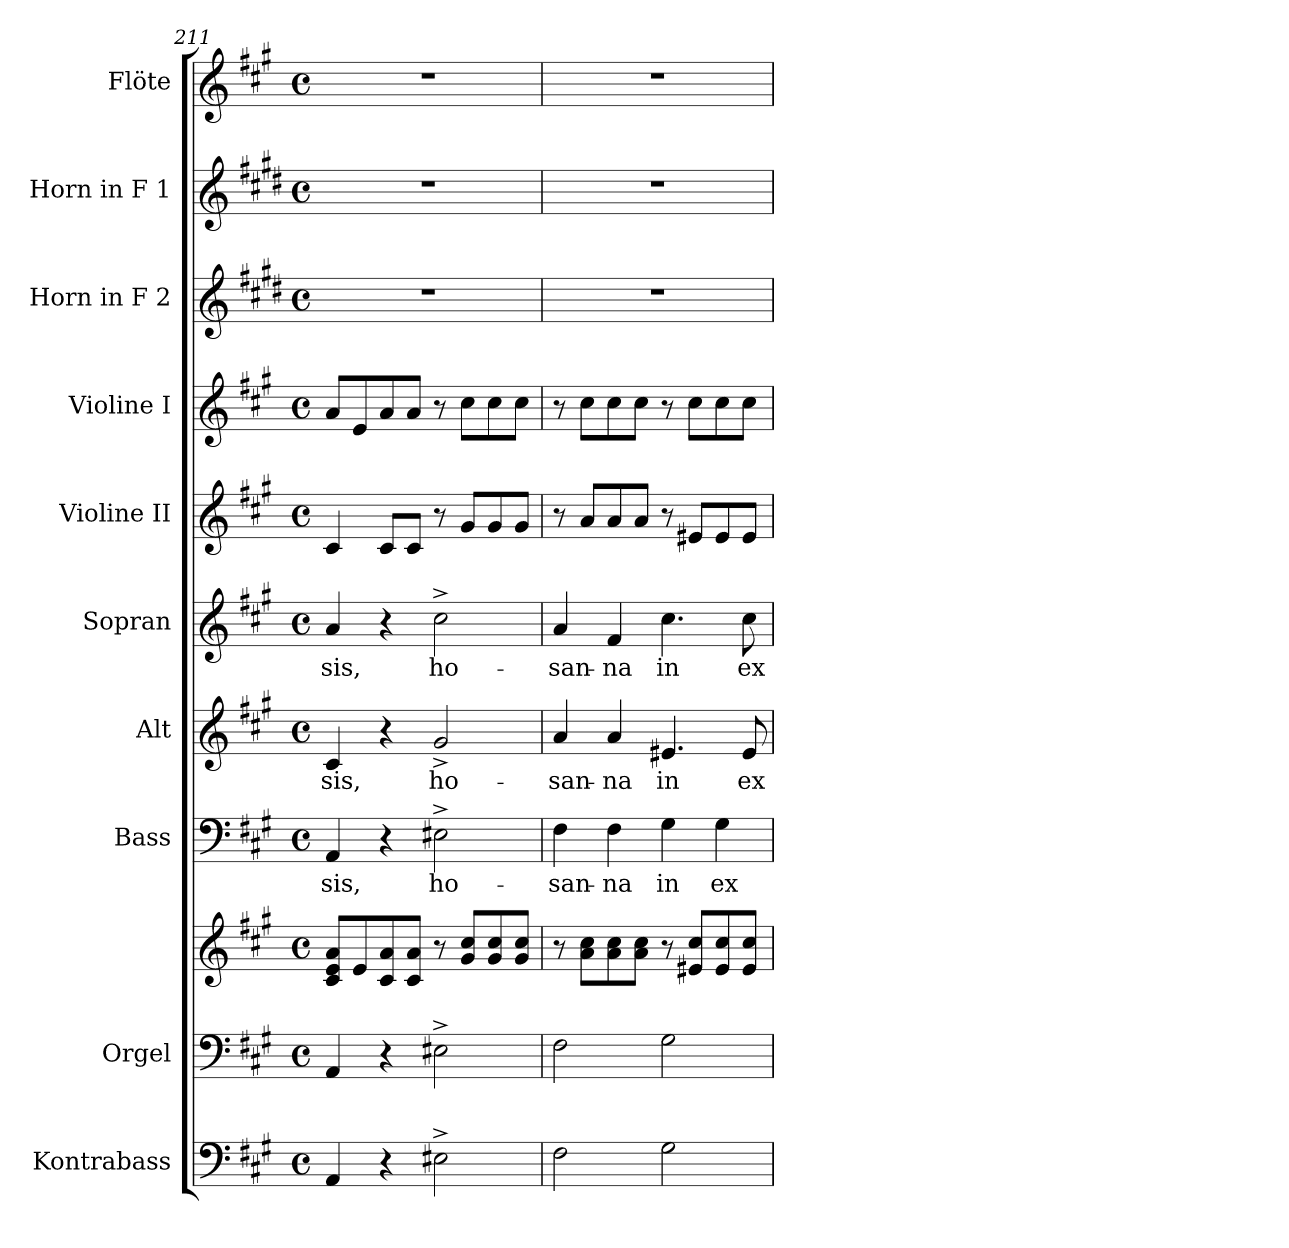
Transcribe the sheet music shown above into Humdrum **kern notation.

**kern	**kern	**kern	**kern	**text	**kern	**text	**kern	**text	**kern	**kern	**kern	**kern	**kern
*part10	*part9	*part9	*part8	*part8	*part7	*part7	*part6	*part6	*part5	*part4	*part3	*part2	*part1
*staff11	*staff10	*staff9	*staff8	*staff8	*staff7	*staff7	*staff6	*staff6	*staff5	*staff4	*staff3	*staff2	*staff1
*I"Kontrabass	*I"Orgel	*	*I"Bass	*	*I"Alt	*	*I"Sopran	*	*I"Violine II	*I"Violine I	*I"Horn in F 2	*I"Horn in F 1	*I"Flöte
*I'Kb.	*I'Org.	*	*I'B.	*	*I'A.	*	*I'S.	*	*I'Vl. II	*I'Vl. I	*	*	*I'Fl.
*clefF4	*clefF4	*clefG2	*clefF4	*	*clefG2	*	*clefG2	*	*clefG2	*clefG2	*clefG2	*clefG2	*clefG2
*ITrd7c12	*	*	*	*	*	*	*	*	*	*	*ITrd4c7	*ITrd4c7	*
*k[f#c#g#]	*k[f#c#g#]	*k[f#c#g#]	*k[f#c#g#]	*	*k[f#c#g#]	*	*k[f#c#g#]	*	*k[f#c#g#]	*k[f#c#g#]	*k[f#c#g#]	*k[f#c#g#]	*k[f#c#g#]
*A:	*A:	*A:	*A:	*	*A:	*	*A:	*	*A:	*A:	*A:	*A:	*A:
*M4/4	*M4/4	*M4/4	*M4/4	*	*M4/4	*	*M4/4	*	*M4/4	*M4/4	*M4/4	*M4/4	*M4/4
*met(c)	*met(c)	*met(c)	*met(c)	*	*met(c)	*	*met(c)	*	*met(c)	*met(c)	*met(c)	*met(c)	*met(c)
=211	=211	=211	=211	=211	=211	=211	=211	=211	=211	=211	=211	=211	=211
!	!	!	!	!LO:LY:b	!	!LO:LY:b	!	!LO:LY:b	!	!	!	!	!
4AAA/	4AA/	8c#/ 8e/ 8a/L	4AA/	-sis,	4c#/	-sis,	4a/	-sis,	4c#/	8a/L	1r	1r	1r
.	.	8e/	.	.	.	.	.	.	.	8e/	.	.	.
4r	4r	8c#/ 8a/	4r	.	4r	.	4r	.	8c#/L	8a/	.	.	.
.	.	8c#/ 8a/J	.	.	.	.	.	.	8c#/J	8a/J	.	.	.
!	!	!	!	!LO:LY:b	!	!LO:LY:b	!	!LO:LY:b	!	!	!	!	!
2EE#X^>\	2E#X^>\	8r	2E#X^>\	ho-	2g#^</	ho-	2cc#^>\	ho-	8r	8r	.	.	.
.	.	8g#/ 8cc#/L	.	.	.	.	.	.	8g#/L	8cc#\L	.	.	.
.	.	8g#/ 8cc#/	.	.	.	.	.	.	8g#/	8cc#\	.	.	.
.	.	8g#/ 8cc#/J	.	.	.	.	.	.	8g#/J	8cc#\J	.	.	.
!!LO:PB:g=z
=212	=212	=212	=212	=212	=212	=212	=212	=212	=212	=212	=212	=212	=212
!	!	!	!	!LO:LY:b	!	!LO:LY:b	!	!LO:LY:b	!	!	!	!	!
2FF#\	2F#\	8r	4F#\	-san-	4a/	-san-	4a/	-san-	8r	8r	1r	1r	1r
.	.	8a\ 8cc#\L	.	.	.	.	.	.	8a/L	8cc#\L	.	.	.
!	!	!	!	!LO:LY:b	!	!LO:LY:b	!	!LO:LY:b	!	!	!	!	!
.	.	8a\ 8cc#\	4F#\	-na	4a/	-na	4f#/	-na	8a/	8cc#\	.	.	.
.	.	8a\ 8cc#\J	.	.	.	.	.	.	8a/J	8cc#\J	.	.	.
!	!	!	!	!LO:LY:b	!	!LO:LY:b	!	!LO:LY:b	!	!	!	!	!
2GG#\	2G#\	8r	4G#\	in	4.e#X/	in	4.cc#\	in	8r	8r	.	.	.
.	.	8e#X/ 8cc#/L	.	.	.	.	.	.	8e#X/L	8cc#\L	.	.	.
!	!	!	!	!LO:LY:b	!	!	!	!	!	!	!	!	!
.	.	8e#/ 8cc#/	4G#\	ex-	.	.	.	.	8e#/	8cc#\	.	.	.
!	!	!	!	!	!	!LO:LY:b	!	!LO:LY:b	!	!	!	!	!
.	.	8e#/ 8cc#/J	.	.	8e#/	ex-	8cc#\	ex-	8e#/J	8cc#\J	.	.	.
=	=	=	=	=	=	=	=	=	=	=	=	=	=
*-	*-	*-	*-	*-	*-	*-	*-	*-	*-	*-	*-	*-	*-
